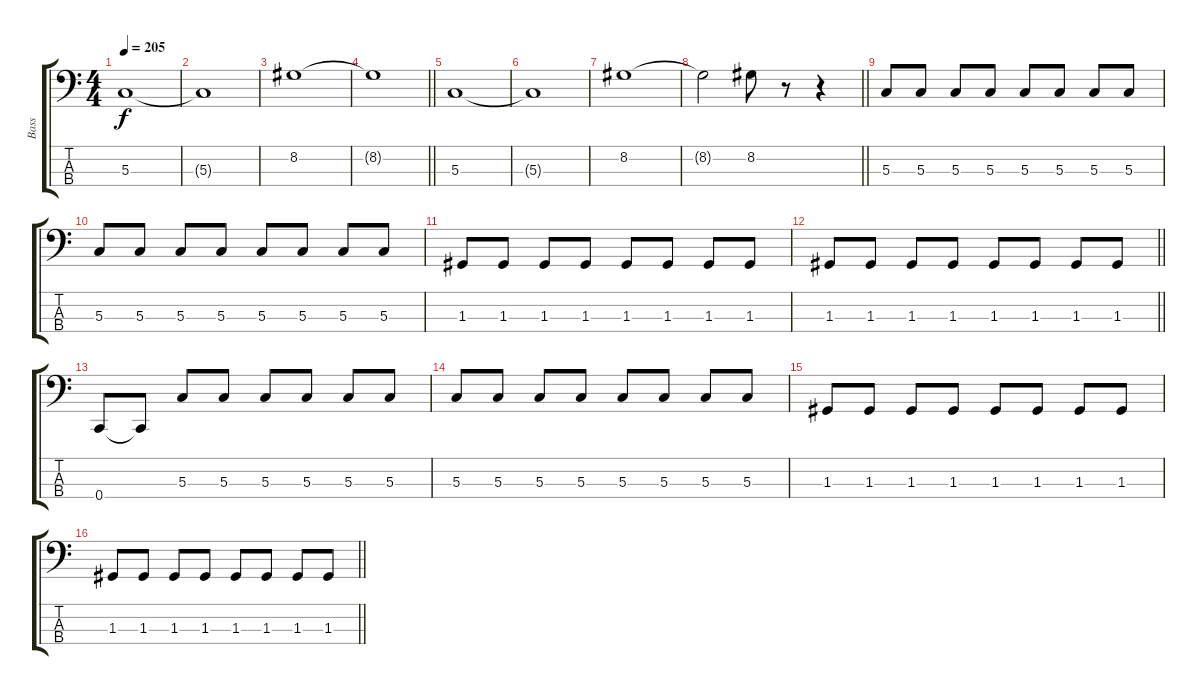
\track ("Bass" "Bass") {instrument electricbassfinger}
\staff {score tabs}
\tuning (F2 C2 G1 C1) {hide}
\ts (4 4)
\tempo 205
\clef f4
\ks c
5.3.1{dy f} |
5.3{t}.1 |
8.2.1 |
\barLineRight lightlight
8.2{t}.1 |
5.3.1 |
5.3{t}.1 |
8.2.1 |
\barLineRight lightlight
8.2{t}.2 8.2.8 r.8 r.4 |
5.3.8 5.3.8 5.3.8 5.3.8 5.3.8 5.3.8 5.3.8 5.3.8 |
5.3.8 5.3.8 5.3.8 5.3.8 5.3.8 5.3.8 5.3.8 5.3.8 |
1.3.8 1.3.8 1.3.8 1.3.8 1.3.8 1.3.8 1.3.8 1.3.8 |
\barLineRight lightlight
1.3.8 1.3.8 1.3.8 1.3.8 1.3.8 1.3.8 1.3.8 1.3.8 |
0.4.8 0.4{t}.8 5.3.8 5.3.8 5.3.8 5.3.8 5.3.8 5.3.8 |
5.3.8 5.3.8 5.3.8 5.3.8 5.3.8 5.3.8 5.3.8 5.3.8 |
1.3.8 1.3.8 1.3.8 1.3.8 1.3.8 1.3.8 1.3.8 1.3.8 |
\barLineRight lightlight
1.3.8 1.3.8 1.3.8 1.3.8 1.3.8 1.3.8 1.3.8 1.3.8
